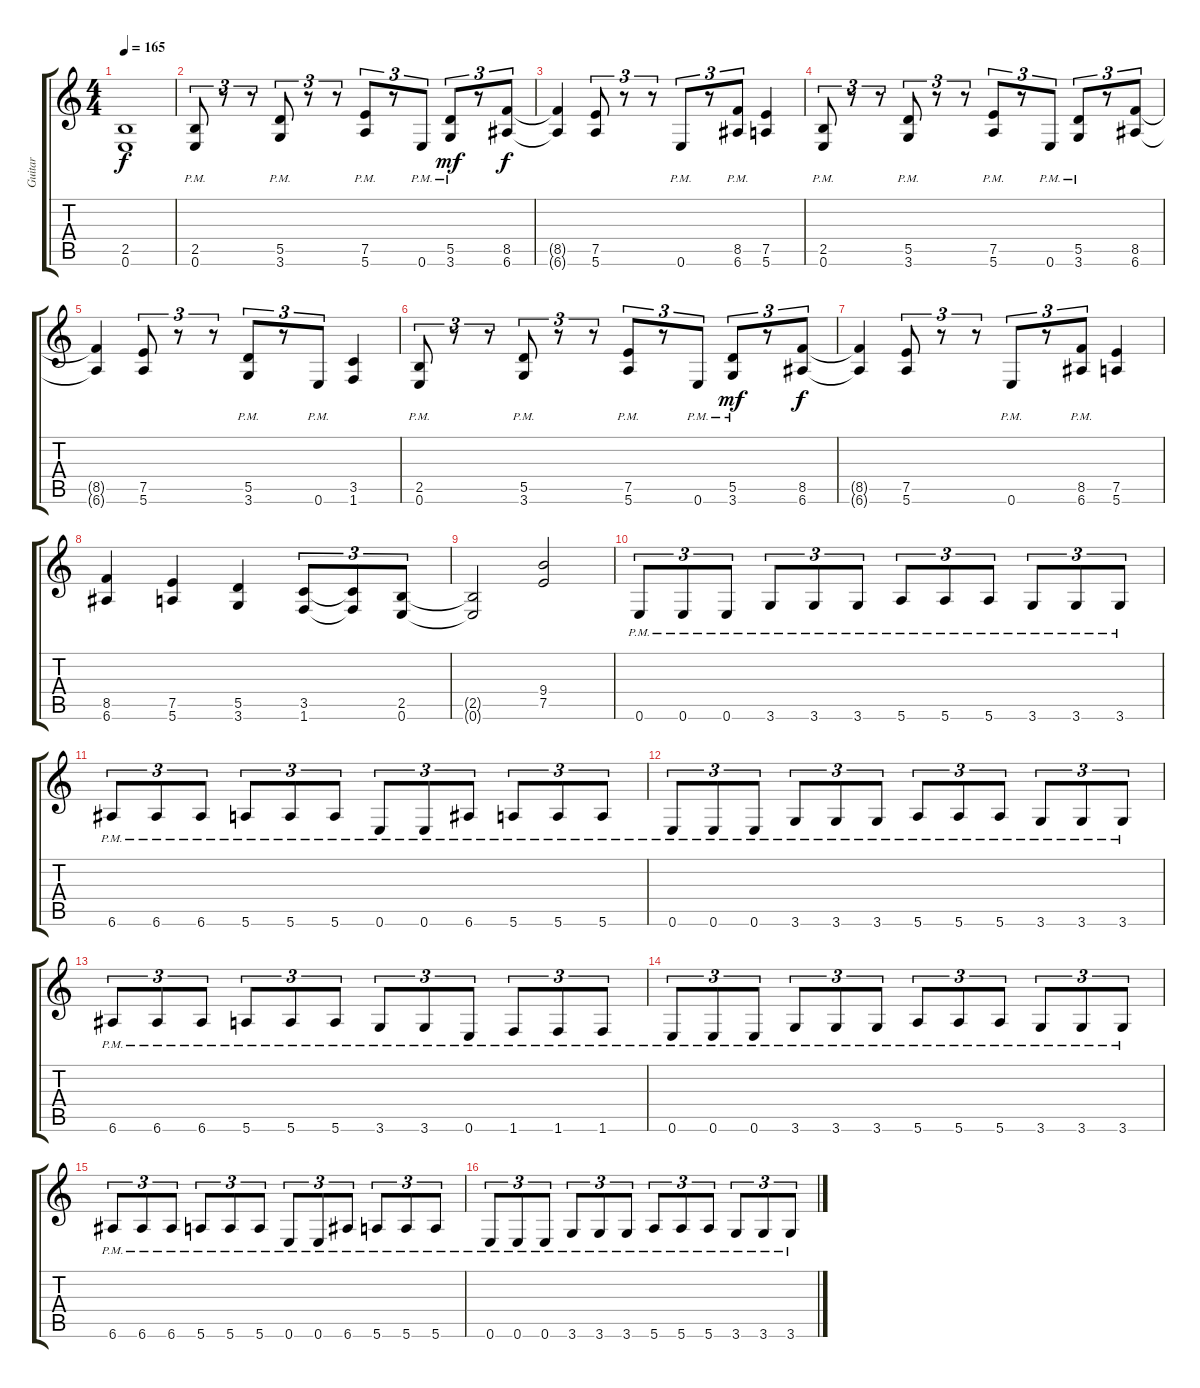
\track ("Guitar" "Guitar") {instrument distortionguitar}
\staff {score tabs}
\tuning (E4 B3 G3 D3 A2 E2) {hide}
\ts (4 4)
\tempo 165
\clef g2
\ks c
(2.5{t} 0.6{t}).1{dy f} |
(2.5{pm} 0.6{pm}).8{tu (3 2)} r.8{tu (3 2)} r.8{tu (3 2)} (5.5{pm} 3.6{pm}).8{tu (3 2)} r.8{tu (3 2)} r.8{tu (3 2)} (7.5{pm} 5.6{pm}).8{tu (3 2)} r.8{tu (3 2)} 0.6{pm}.8{tu (3 2)} (5.5{pm} 3.6{pm}).8{tu (3 2) dy mf} r.8{tu (3 2)} (8.5 6.6).8{tu (3 2) dy f} |
(8.5{t} 6.6{t}).4 (7.5 5.6).8{tu (3 2)} r.8{tu (3 2)} r.8{tu (3 2)} 0.6{pm}.8{tu (3 2)} r.8{tu (3 2)} (8.5{pm} 6.6{pm}).8{tu (3 2)} (7.5 5.6).4 |
(2.5{pm} 0.6{pm}).8{tu (3 2)} r.8{tu (3 2)} r.8{tu (3 2)} (5.5{pm} 3.6{pm}).8{tu (3 2)} r.8{tu (3 2)} r.8{tu (3 2)} (7.5{pm} 5.6{pm}).8{tu (3 2)} r.8{tu (3 2)} 0.6{pm}.8{tu (3 2)} (5.5{pm} 3.6{pm}).8{tu (3 2)} r.8{tu (3 2)} (8.5 6.6).8{tu (3 2)} |
(8.5{t} 6.6{t}).4 (7.5 5.6).8{tu (3 2)} r.8{tu (3 2)} r.8{tu (3 2)} (5.5{pm} 3.6{pm}).8{tu (3 2)} r.8{tu (3 2)} 0.6{pm}.8{tu (3 2)} (3.5 1.6).4 |
(2.5{pm} 0.6{pm}).8{tu (3 2)} r.8{tu (3 2)} r.8{tu (3 2)} (5.5{pm} 3.6{pm}).8{tu (3 2)} r.8{tu (3 2)} r.8{tu (3 2)} (7.5{pm} 5.6{pm}).8{tu (3 2)} r.8{tu (3 2)} 0.6{pm}.8{tu (3 2)} (5.5{pm} 3.6{pm}).8{tu (3 2) dy mf} r.8{tu (3 2)} (8.5 6.6).8{tu (3 2) dy f} |
(8.5{t} 6.6{t}).4 (7.5 5.6).8{tu (3 2)} r.8{tu (3 2)} r.8{tu (3 2)} 0.6{pm}.8{tu (3 2)} r.8{tu (3 2)} (8.5{pm} 6.6{pm}).8{tu (3 2)} (7.5 5.6).4 |
(8.5 6.6).4 (7.5 5.6).4 (5.5 3.6).4 (3.5 1.6).8{tu (3 2)} (3.5{t} 1.6{t}).8{tu (3 2)} (2.5 0.6).8{tu (3 2)} |
(2.5{t} 0.6{t}).2 (9.4 7.5).2 |
0.6{pm}.8{tu (3 2)} 0.6{pm}.8{tu (3 2)} 0.6{pm}.8{tu (3 2)} 3.6{pm}.8{tu (3 2)} 3.6{pm}.8{tu (3 2)} 3.6{pm}.8{tu (3 2)} 5.6{pm}.8{tu (3 2)} 5.6{pm}.8{tu (3 2)} 5.6{pm}.8{tu (3 2)} 3.6{pm}.8{tu (3 2)} 3.6{pm}.8{tu (3 2)} 3.6{pm}.8{tu (3 2)} |
6.6{pm}.8{tu (3 2)} 6.6{pm}.8{tu (3 2)} 6.6{pm}.8{tu (3 2)} 5.6{pm}.8{tu (3 2)} 5.6{pm}.8{tu (3 2)} 5.6{pm}.8{tu (3 2)} 0.6{pm}.8{tu (3 2)} 0.6{pm}.8{tu (3 2)} 6.6{pm}.8{tu (3 2)} 5.6{pm}.8{tu (3 2)} 5.6{pm}.8{tu (3 2)} 5.6{pm}.8{tu (3 2)} |
0.6{pm}.8{tu (3 2)} 0.6{pm}.8{tu (3 2)} 0.6{pm}.8{tu (3 2)} 3.6{pm}.8{tu (3 2)} 3.6{pm}.8{tu (3 2)} 3.6{pm}.8{tu (3 2)} 5.6{pm}.8{tu (3 2)} 5.6{pm}.8{tu (3 2)} 5.6{pm}.8{tu (3 2)} 3.6{pm}.8{tu (3 2)} 3.6{pm}.8{tu (3 2)} 3.6{pm}.8{tu (3 2)} |
6.6{pm}.8{tu (3 2)} 6.6{pm}.8{tu (3 2)} 6.6{pm}.8{tu (3 2)} 5.6{pm}.8{tu (3 2)} 5.6{pm}.8{tu (3 2)} 5.6{pm}.8{tu (3 2)} 3.6{pm}.8{tu (3 2)} 3.6{pm}.8{tu (3 2)} 0.6{pm}.8{tu (3 2)} 1.6{pm}.8{tu (3 2)} 1.6{pm}.8{tu (3 2)} 1.6{pm}.8{tu (3 2)} |
0.6{pm}.8{tu (3 2)} 0.6{pm}.8{tu (3 2)} 0.6{pm}.8{tu (3 2)} 3.6{pm}.8{tu (3 2)} 3.6{pm}.8{tu (3 2)} 3.6{pm}.8{tu (3 2)} 5.6{pm}.8{tu (3 2)} 5.6{pm}.8{tu (3 2)} 5.6{pm}.8{tu (3 2)} 3.6{pm}.8{tu (3 2)} 3.6{pm}.8{tu (3 2)} 3.6{pm}.8{tu (3 2)} |
6.6{pm}.8{tu (3 2)} 6.6{pm}.8{tu (3 2)} 6.6{pm}.8{tu (3 2)} 5.6{pm}.8{tu (3 2)} 5.6{pm}.8{tu (3 2)} 5.6{pm}.8{tu (3 2)} 0.6{pm}.8{tu (3 2)} 0.6{pm}.8{tu (3 2)} 6.6{pm}.8{tu (3 2)} 5.6{pm}.8{tu (3 2)} 5.6{pm}.8{tu (3 2)} 5.6{pm}.8{tu (3 2)} |
0.6{pm}.8{tu (3 2)} 0.6{pm}.8{tu (3 2)} 0.6{pm}.8{tu (3 2)} 3.6{pm}.8{tu (3 2)} 3.6{pm}.8{tu (3 2)} 3.6{pm}.8{tu (3 2)} 5.6{pm}.8{tu (3 2)} 5.6{pm}.8{tu (3 2)} 5.6{pm}.8{tu (3 2)} 3.6{pm}.8{tu (3 2)} 3.6{pm}.8{tu (3 2)} 3.6{pm}.8{tu (3 2)}
